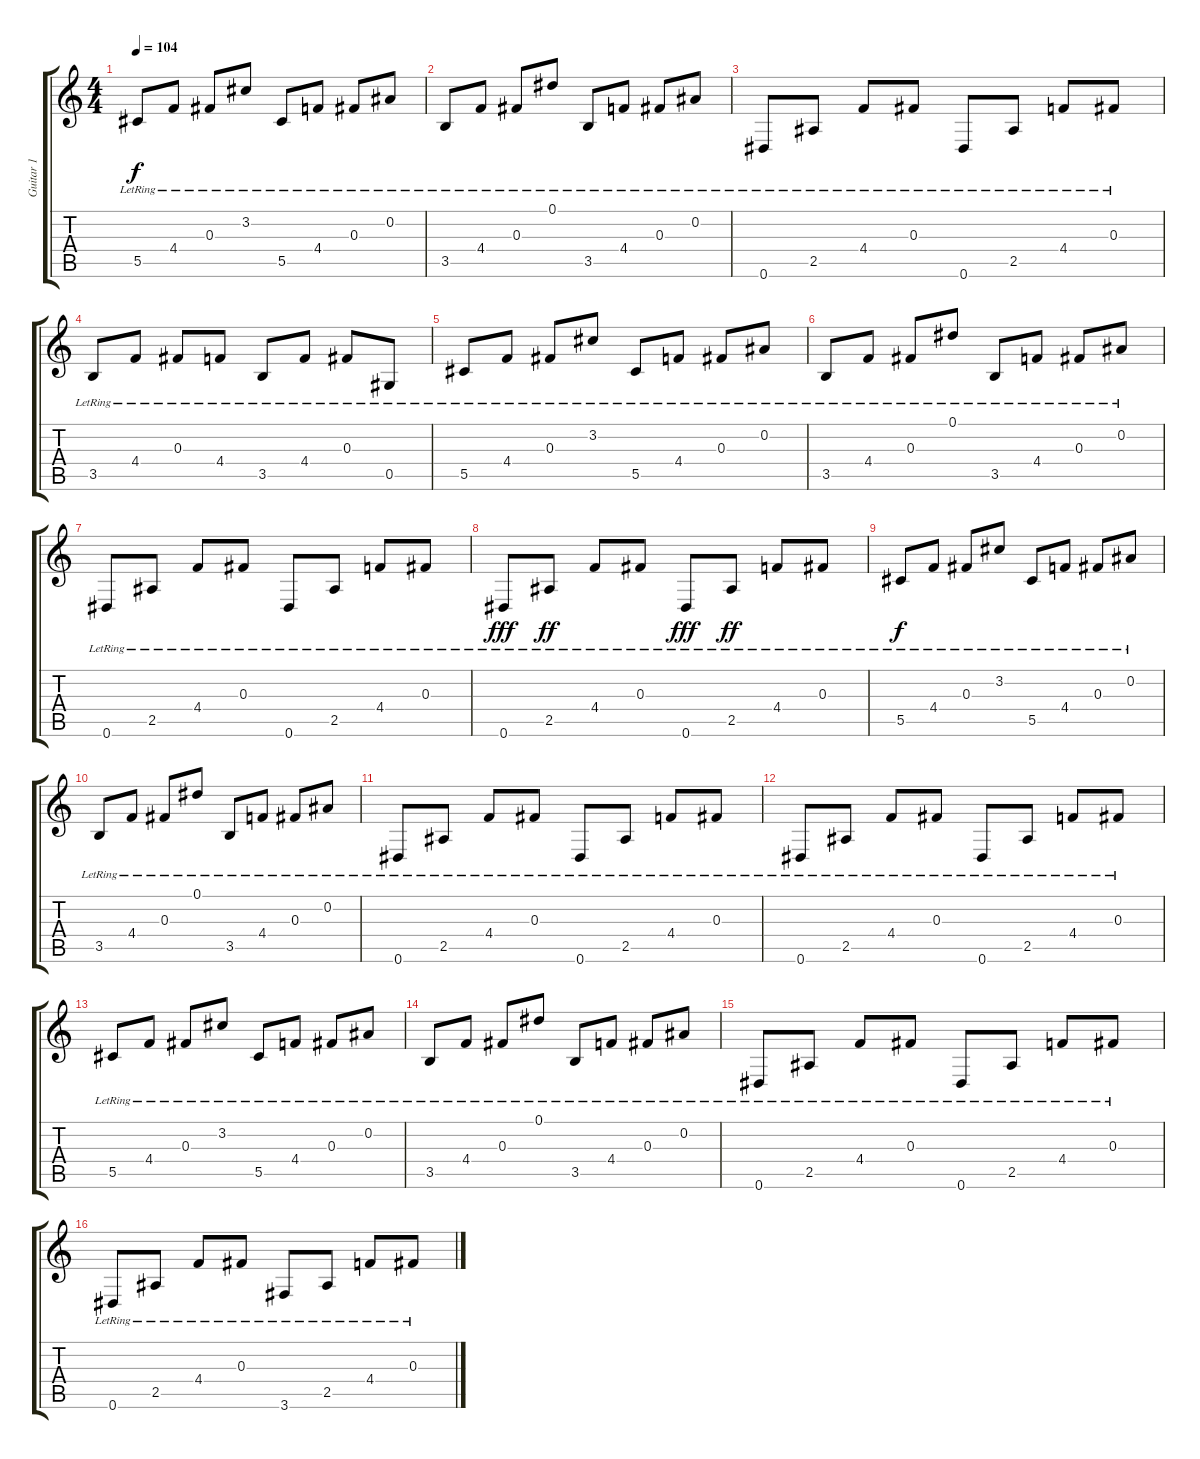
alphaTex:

\track ("Guitar 1" "Guitar 1") {instrument acousticguitarsteel}
\staff {score tabs}
\tuning (Eb4 Bb3 Gb3 Db3 Ab2 Eb2) {hide}
\ts (4 4)
\tempo 104
\clef g2
\ks c
5.5{lr}.8{dy f} 4.4{lr}.8 0.3{lr}.8 3.2{lr}.8 5.5{lr}.8 4.4{lr}.8 0.3{lr}.8 0.2{lr}.8 |
3.5{lr}.8 4.4{lr}.8 0.3{lr}.8 0.1{lr}.8 3.5{lr}.8 4.4{lr}.8 0.3{lr}.8 0.2{lr}.8 |
0.6{lr}.8 2.5{lr}.8 4.4{lr}.8 0.3{lr}.8 0.6{lr}.8 2.5{lr}.8 4.4{lr}.8 0.3{lr}.8 |
3.5{lr}.8 4.4{lr}.8 0.3{lr}.8 4.4{lr}.8 3.5{lr}.8 4.4{lr}.8 0.3{lr}.8 0.5{lr}.8 |
5.5{lr}.8 4.4{lr}.8 0.3{lr}.8 3.2{lr}.8 5.5{lr}.8 4.4{lr}.8 0.3{lr}.8 0.2{lr}.8 |
3.5{lr}.8 4.4{lr}.8 0.3{lr}.8 0.1{lr}.8 3.5{lr}.8 4.4{lr}.8 0.3{lr}.8 0.2{lr}.8 |
0.6{lr}.8 2.5{lr}.8 4.4{lr}.8 0.3{lr}.8 0.6{lr}.8 2.5{lr}.8 4.4{lr}.8 0.3{lr}.8 |
0.6{lr}.8{dy fff volume 16} 2.5{lr}.8{dy ff} 4.4{lr}.8 0.3{lr}.8 0.6{lr}.8{dy fff} 2.5{lr}.8{dy ff} 4.4{lr}.8 0.3{lr}.8 |
5.5{lr}.8{dy f volume 13} 4.4{lr}.8 0.3{lr}.8 3.2{lr}.8 5.5{lr}.8 4.4{lr}.8 0.3{lr}.8 0.2{lr}.8 |
3.5{lr}.8 4.4{lr}.8 0.3{lr}.8 0.1{lr}.8 3.5{lr}.8 4.4{lr}.8 0.3{lr}.8 0.2{lr}.8 |
0.6{lr}.8 2.5{lr}.8 4.4{lr}.8 0.3{lr}.8 0.6{lr}.8 2.5{lr}.8 4.4{lr}.8 0.3{lr}.8 |
0.6{lr}.8 2.5{lr}.8 4.4{lr}.8 0.3{lr}.8 0.6{lr}.8 2.5{lr}.8 4.4{lr}.8 0.3{lr}.8 |
5.5{lr}.8 4.4{lr}.8 0.3{lr}.8 3.2{lr}.8 5.5{lr}.8 4.4{lr}.8 0.3{lr}.8 0.2{lr}.8 |
3.5{lr}.8 4.4{lr}.8 0.3{lr}.8 0.1{lr}.8 3.5{lr}.8 4.4{lr}.8 0.3{lr}.8 0.2{lr}.8 |
0.6{lr}.8 2.5{lr}.8 4.4{lr}.8 0.3{lr}.8 0.6{lr}.8 2.5{lr}.8 4.4{lr}.8 0.3{lr}.8 |
0.6{lr}.8 2.5{lr}.8 4.4{lr}.8 0.3{lr}.8 3.6{lr}.8 2.5{lr}.8 4.4{lr}.8 0.3{lr}.8
